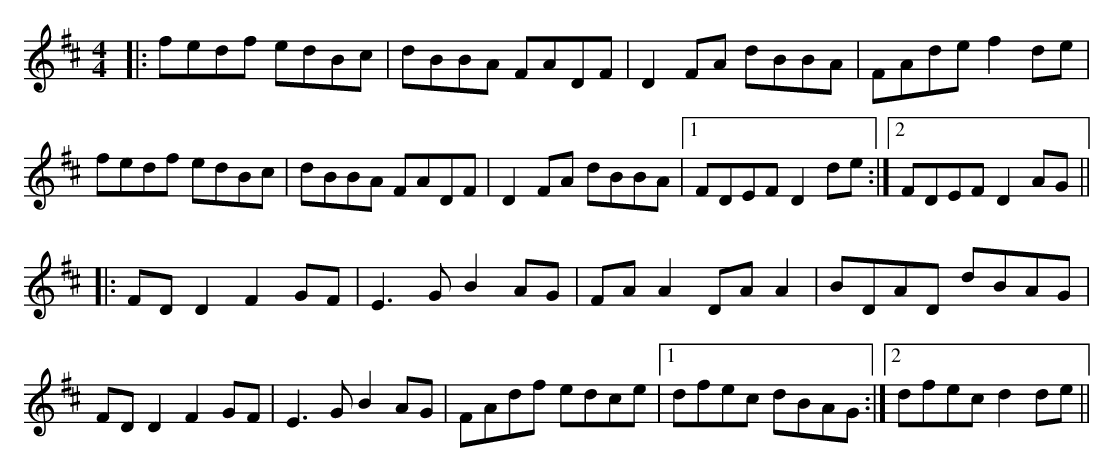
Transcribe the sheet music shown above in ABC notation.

X:1
M:4/4
K:D
|:fedf edBc|dBBA FADF|D2 FA dBBA|FAde f2de|
fedf edBc|dBBA FADF|D2 FA dBBA|1 FDEF D2 de:|2 FDEF D2 AG||
|:FD D2 F2 GF|E3G B2AG|FA A2 DA A2|BDAD dBAG|
FD D2 F2 GF|E3G B2 AG|FAdf edce|1 dfec dBAG:|2 dfec d2de||
